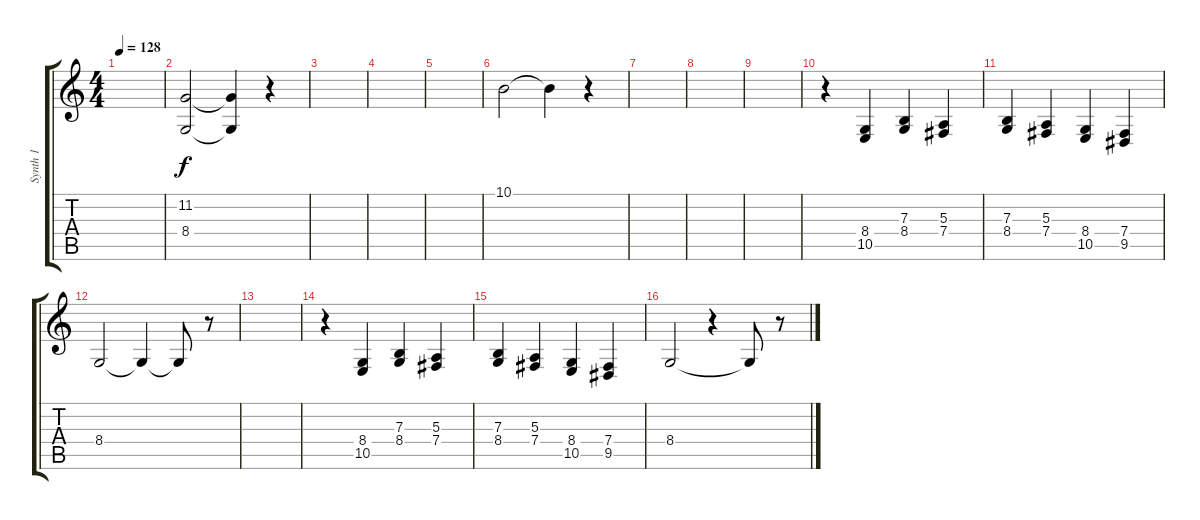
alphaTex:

\track ("Synth 1" "Synth 1") {instrument choiraahs}
\staff {score tabs}
\tuning (Db4 Ab3 E3 B2 Gb2 Db2) {hide}
\ts (4 4)
\tempo 128
\clef g2
\ks c
|
(11.2 8.4).2 (11.2{t} 8.4{t}).4 r.4 |
|
|
|
10.1.2 10.1{t}.4 r.4 |
|
|
|
r.4 (8.4 10.5).4 (7.3 8.4).4 (5.3 7.4).4 |
(7.3 8.4).4 (5.3 7.4).4 (8.4 10.5).4 (7.4 9.5).4 |
8.4.2 8.4{t}.4 8.4{t}.8 r.8 |
|
r.4 (8.4 10.5).4 (7.3 8.4).4 (5.3 7.4).4 |
(7.3 8.4).4 (5.3 7.4).4 (8.4 10.5).4 (7.4 9.5).4 |
8.4.2 r.4 8.4{t}.8 r.8
